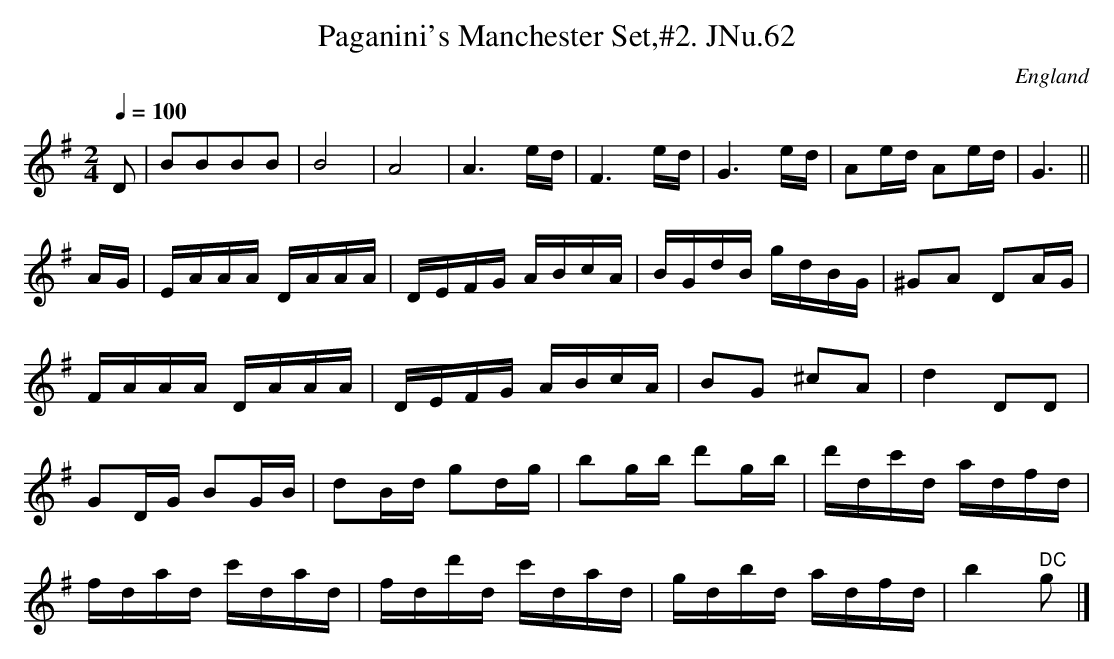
X:1
T:Paganini's Manchester Set,#2. JNu.62
M:2/4
L:1/16
Q:1/4=100
O:England
K:G major
D2|B2B2B2B2|B8|A8|A6ed|F6ed|G6ed|A2ed A2ed|G6||!
AG|EAAA DAAA|DEFG ABcA|BGdB gdBG|^G2A2 D2AG|!
FAAA DAAA |DEFG ABcA|B2G2 ^c2A2|d4D2D2|!
G2DG B2GB|d2Bd g2dg|b2gb d'2gb|d'dc'd adfd|!
fdad c'dad|fdd'd c'dad|gdbd adfd|b4" DC"g2|]
